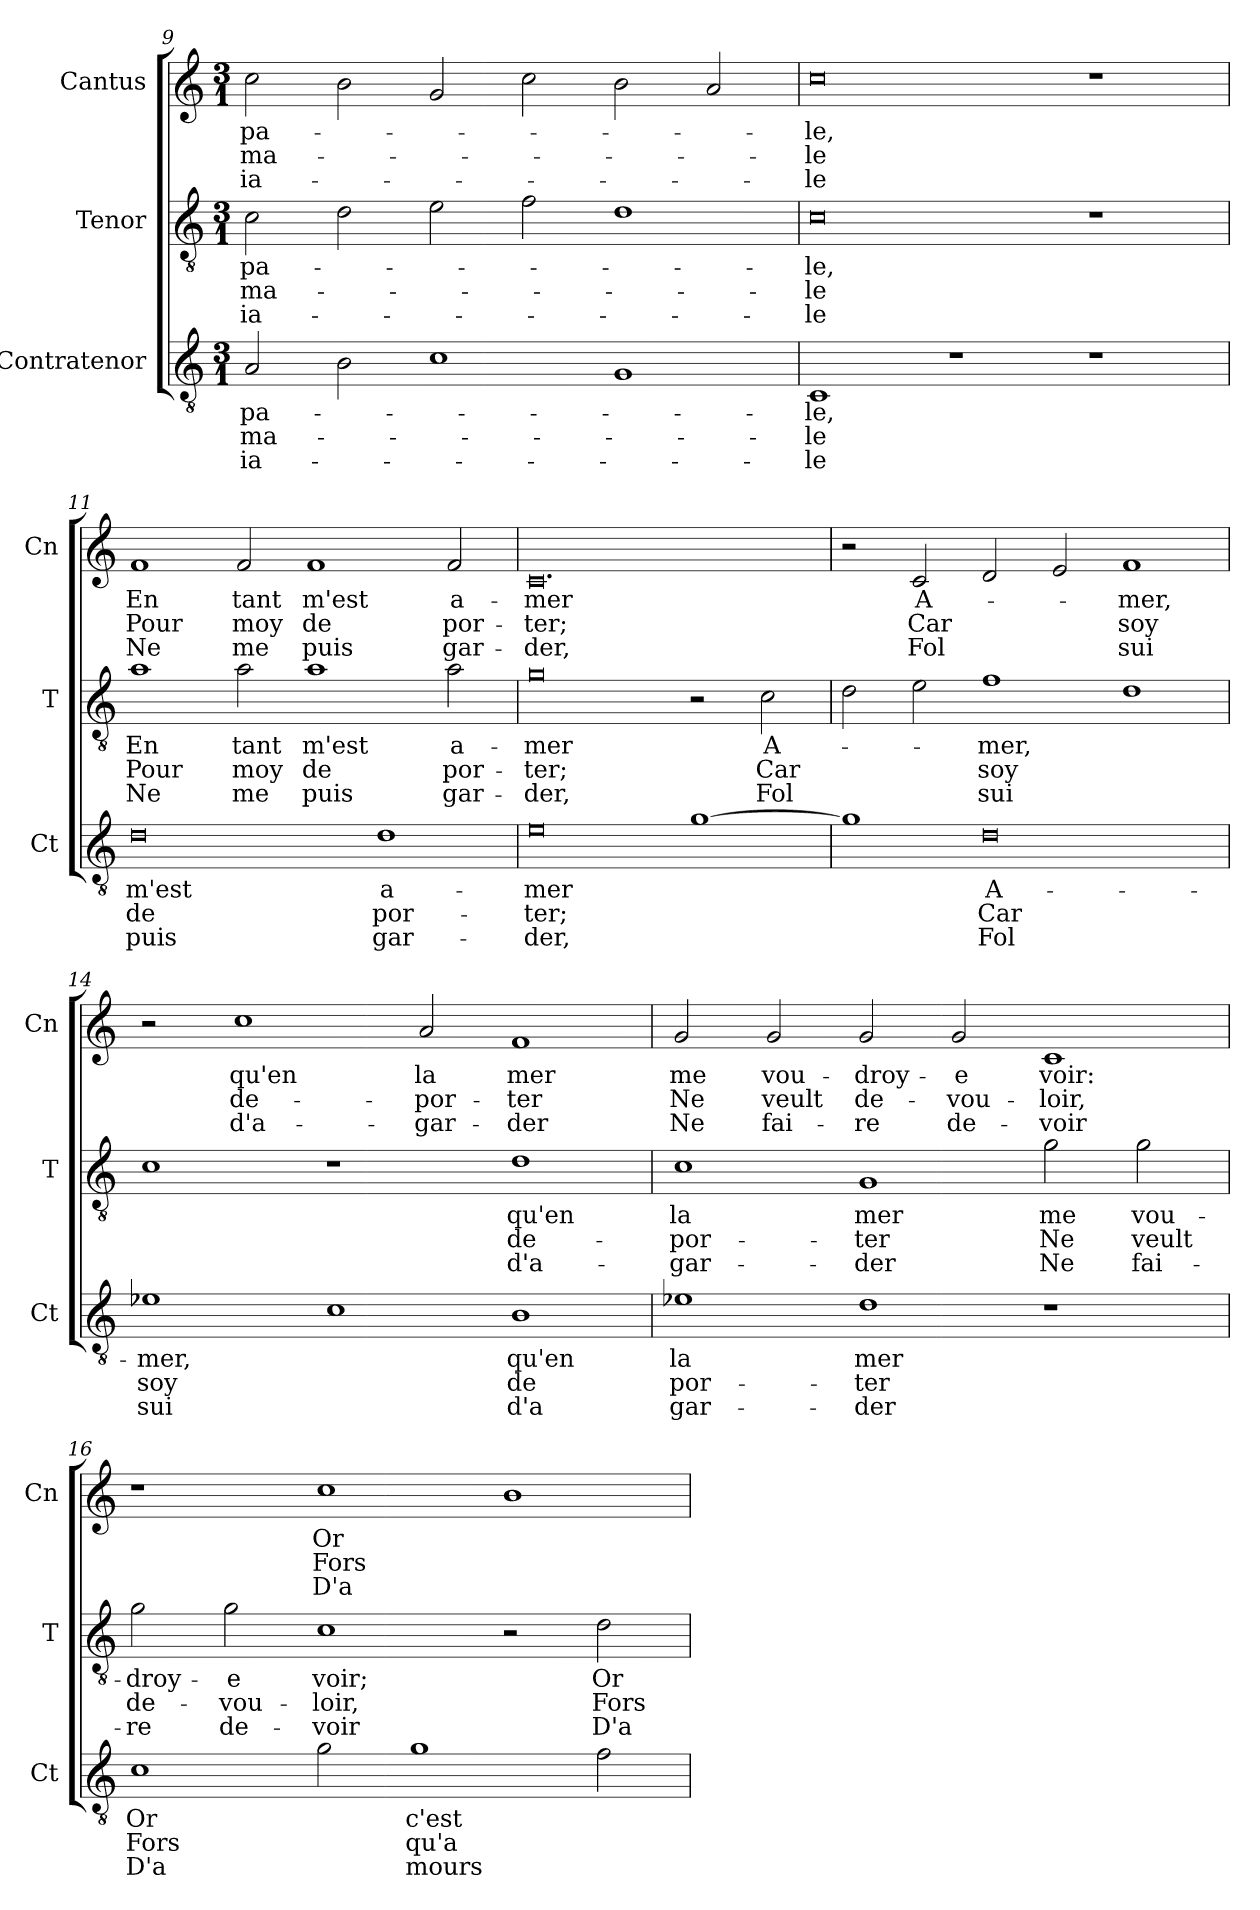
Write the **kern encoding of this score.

**kern	**text	**text	**text	**kern	**text	**text	**text	**kern	**text	**text	**text
*part3	*part3	*part3	*part3	*part2	*part2	*part2	*part2	*part1	*part1	*part1	*part1
*staff3	*staff3	*staff3	*staff3	*staff2	*staff2	*staff2	*staff2	*staff1	*staff1	*staff1	*staff1
*I"Contratenor	*	*	*	*I"Tenor	*	*	*	*I"Cantus	*	*	*
*I'Ct	*	*	*	*I'T	*	*	*	*I'Cn	*	*	*
*clefGv2	*	*	*	*clefGv2	*	*	*	*clefG2	*	*	*
*k[]	*	*	*	*k[]	*	*	*	*k[]	*	*	*
*M3/1	*	*	*	*M3/1	*	*	*	*M3/1	*	*	*
=9	=9	=9	=9	=9	=9	=9	=9	=9	=9	=9	=9
2A/	-pa-	ma-	-ia-	2c\	-pa-	ma-	-ia-	2cc\	-pa-	ma-	-ia-
2B\	.	.	.	2d\	.	.	.	2b\	.	.	.
1c	.	.	.	2e\	.	.	.	2g/	.	.	.
.	.	.	.	2f\	.	.	.	2cc\	.	.	.
1G	.	.	.	1d	.	.	.	2b\	.	.	.
.	.	.	.	.	.	.	.	2a/	.	.	.
=10	=10	=10	=10	=10	=10	=10	=10	=10	=10	=10	=10
1C	-le,	-le	-le	0c	-le,	-le	-le	0cc	-le,	-le	-le
1r	.	.	.	.	.	.	.	.	.	.	.
1r	.	.	.	1r	.	.	.	1r	.	.	.
=11	=11	=11	=11	=11	=11	=11	=11	=11	=11	=11	=11
0d	m'est	de	puis	1a	En	Pour	Ne	1f	En	Pour	Ne
.	.	.	.	2a\	tant	moy	me	2f/	tant	moy	me
.	.	.	.	1a	m'est	de	puis	1f	m'est	de	puis
1d	a-	por-	gar-	.	.	.	.	.	.	.	.
.	.	.	.	2a\	a-	por-	gar-	2f/	a-	por-	gar-
=12	=12	=12	=12	=12	=12	=12	=12	=12	=12	=12	=12
0e	-mer	-ter;	-der,	0g	-mer	-ter;	-der,	0.c	-mer	-ter;	-der,
[1g	.	.	.	2r	.	.	.	.	.	.	.
.	.	.	.	2c\	A-	Car	Fol	.	.	.	.
=13	=13	=13	=13	=13	=13	=13	=13	=13	=13	=13	=13
1g]	.	.	.	2d\	.	.	.	2r	.	.	.
.	.	.	.	2e\	.	.	.	2c/	A-	Car	Fol
0d	A-	Car	Fol	1f	-mer,	soy	sui	2d/	.	.	.
.	.	.	.	.	.	.	.	2e/	.	.	.
.	.	.	.	1d	.	.	.	1f	-mer,	soy	sui
=14	=14	=14	=14	=14	=14	=14	=14	=14	=14	=14	=14
1e-X	-mer,	soy	sui	1c	.	.	.	2r	.	.	.
.	.	.	.	.	.	.	.	1cc	qu'en	de-	d'a-
1c	.	.	.	1r	.	.	.	.	.	.	.
.	.	.	.	.	.	.	.	2a/	la	-por-	-gar-
1B	qu'en	de	d'a	1d	qu'en	de-	d'a-	1f	mer	-ter	-der
=15	=15	=15	=15	=15	=15	=15	=15	=15	=15	=15	=15
1e-X	la	por-	-gar-	1c	la	-por-	-gar-	2g/	me	Ne	Ne
.	.	.	.	.	.	.	.	2g/	vou-	veult	fai-
1d	mer	-ter	-der	1G	mer	-ter	-der	2g/	-droy-	de-	-re
.	.	.	.	.	.	.	.	2g/	-e	-vou-	de-
1r	.	.	.	2g\	me	Ne	Ne	1c	voir:	-loir,	-voir
.	.	.	.	2g\	vou-	veult	fai-	.	.	.	.
=16	=16	=16	=16	=16	=16	=16	=16	=16	=16	=16	=16
1c	Or	Fors	D'a	2g\	-droy-	de-	-re	1r	.	.	.
.	.	.	.	2g\	-e	-vou-	de-	.	.	.	.
2g\	.	.	.	1c	voir;	-loir,	-voir	1cc	Or	Fors	D'a
1g	c'est	qu'a	-mours	.	.	.	.	.	.	.	.
.	.	.	.	2r	.	.	.	1b	.	.	.
2f\	.	.	.	2d\	Or	Fors	D'a	.	.	.	.
=	=	=	=	=	=	=	=	=	=	=	=
*-	*-	*-	*-	*-	*-	*-	*-	*-	*-	*-	*-
